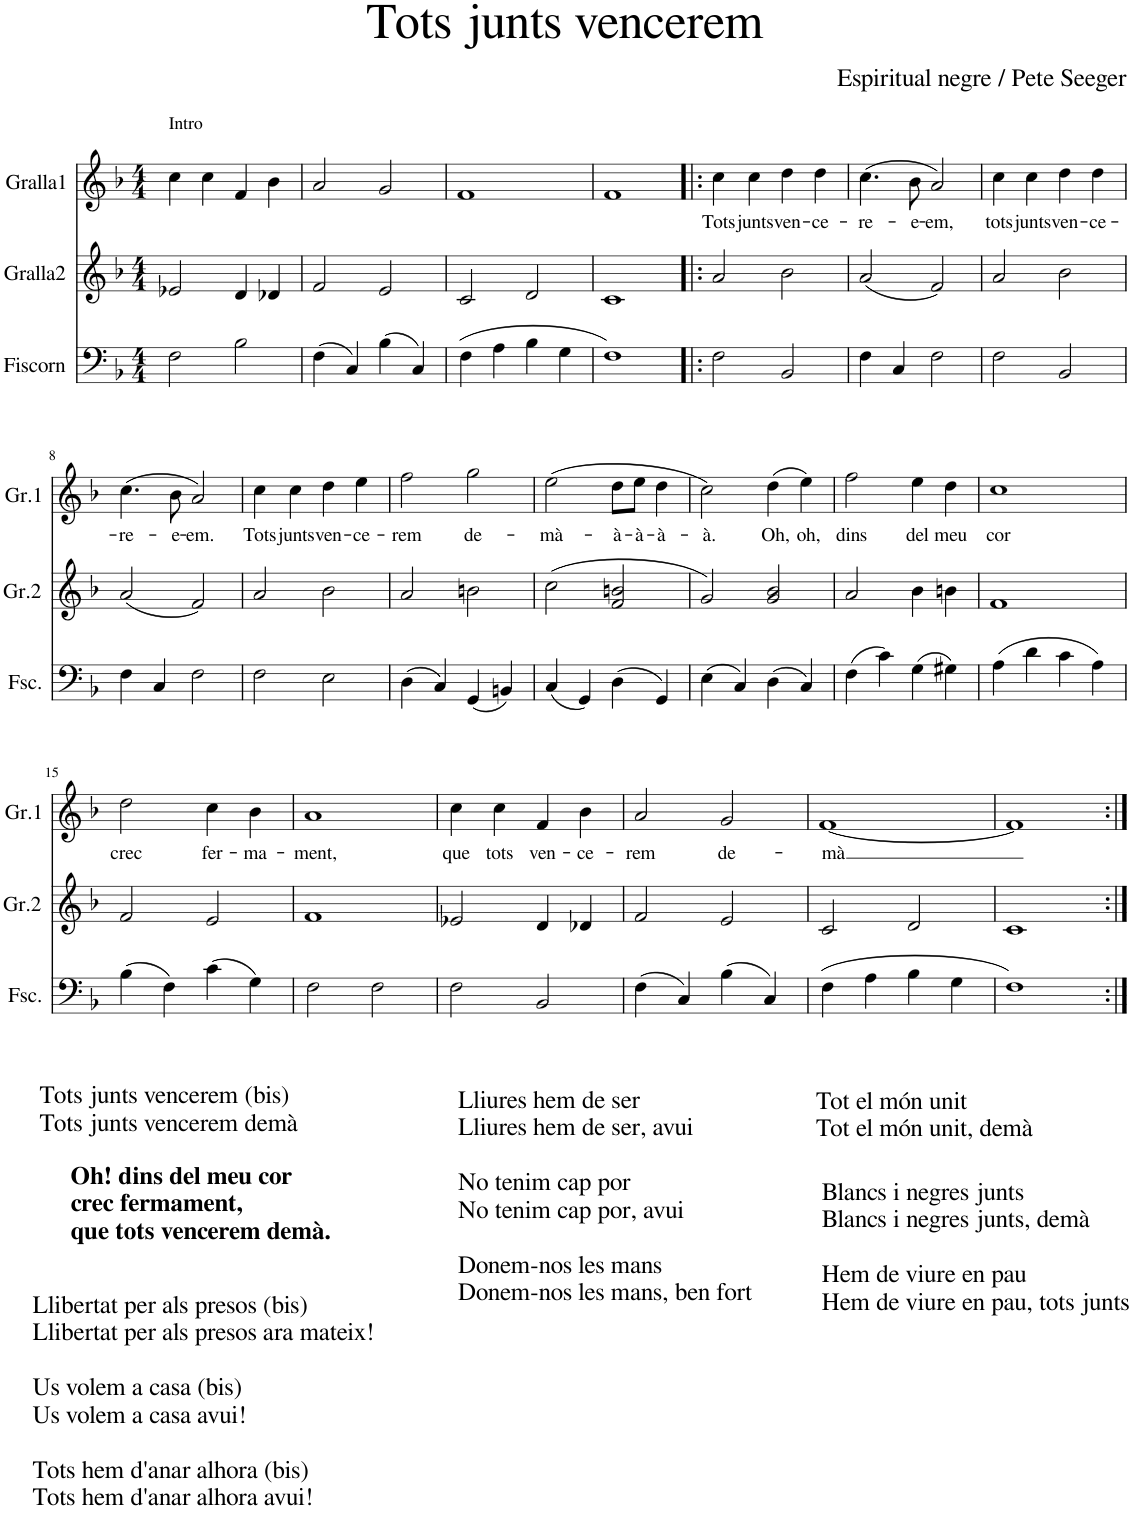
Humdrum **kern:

**kern	**kern	**kern	**text
*part3	*part2	*part1	*part1
*staff3	*staff2	*staff1	*staff1
*I"Fiscorn	*I"Gralla2	*I"Gralla1	*
*I'Fsc.	*I'Gr.2	*I'Gr.1	*
*clefF4	*clefG2	*clefG2	*
*Trd1c2	*	*	*
*k[b-]	*k[b-]	*k[b-]	*
*M4/4	*M4/4	*M4/4	*
=1	=1	=1	=1
!	!	!LO:TX:a:t=Intro	!
2F\	2e-X/	4cc\	.
.	.	4cc\	.
2B-\	4d/	4f/	.
.	4d-X/	4b-\	.
=2	=2	=2	=2
(4F\	2f/	2a/	.
4C/)	.	.	.
(4B-\	2e/	2g/	.
4C/)	.	.	.
=3	=3	=3	=3
(4F\	2c/	1f	.
4A\	.	.	.
4B-\	2d/	.	.
4G\	.	.	.
=4	=4	=4	=4
1F)	1c	1f	.
=5!|:	=5!|:	=5!|:	=5!|:
!	!	!	!LO:LY:b
2F\	2a/	4cc\	Tots
!	!	!	!LO:LY:b
.	.	4cc\	junts
!	!	!	!LO:LY:b
2BB-/	2b-\	4dd\	ven-
!	!	!	!LO:LY:b
.	.	4dd\	-ce-
=6	=6	=6	=6
!	!	!	!LO:LY:b
4F\	(2a/	(4.cc\	-re-
4C/	.	.	.
!	!	!	!LO:LY:b
.	.	8b-\	-e-
!	!	!	!LO:LY:b
2F\	2f/)	2a/)	-em,
=7	=7	=7	=7
!	!	!	!LO:LY:b
2F\	2a/	4cc\	tots
!	!	!	!LO:LY:b
.	.	4cc\	junts
!	!	!	!LO:LY:b
2BB-/	2b-\	4dd\	ven-
!	!	!	!LO:LY:b
.	.	4dd\	-ce-
!!LO:LB:g=z
=8	=8	=8	=8
!	!	!	!LO:LY:b
4F\	(2a/	(4.cc\	-re-
4C/	.	.	.
!	!	!	!LO:LY:b
.	.	8b-\	-e-
!	!	!	!LO:LY:b
2F\	2f/)	2a/)	-em.
=9	=9	=9	=9
!	!	!	!LO:LY:b
2F\	2a/	4cc\	Tots
!	!	!	!LO:LY:b
.	.	4cc\	junts
!	!	!	!LO:LY:b
2E\	2b-\	4dd\	ven-
!	!	!	!LO:LY:b
.	.	4ee\	-ce-
=10	=10	=10	=10
!	!	!	!LO:LY:b
(4D\	2a/	2ff\	-rem
4C/)	.	.	.
!	!	!	!LO:LY:b
(4GG/	2bn\	2gg\	de-
4BBn/)	.	.	.
=11	=11	=11	=11
!	!	!	!LO:LY:b
(4C/	(2cc\	(2ee\	-mà-
4GG/)	.	.	.
!	!	!	!LO:LY:b
(4D\	2f/ 2bn/	8dd\L	-à-
!	!	!	!LO:LY:b
.	.	8ee\J	-à-
!	!	!	!LO:LY:b
4GG/)	.	4dd\	-à-
=12	=12	=12	=12
!	!	!	!LO:LY:b
(4E\	2g/)	2cc\)	-à.
4C/)	.	.	.
!	!	!	!LO:LY:b
(4D\	2g/ 2b-/	(4dd\	Oh,
!	!	!	!LO:LY:b
4C/)	.	4ee\)	oh,
=13	=13	=13	=13
!	!	!	!LO:LY:b
(4F\	2a/	2ff\	dins
4c\)	.	.	.
!	!	!	!LO:LY:b
(4G\	4b-\	4ee\	del
!	!	!	!LO:LY:b
4G#X\)	4bn\	4dd\	meu
=14	=14	=14	=14
!	!	!	!LO:LY:b
(4A\	1f	1cc	cor
4d\	.	.	.
4c\	.	.	.
4A\)	.	.	.
!!LO:LB:g=z
=15	=15	=15	=15
!	!	!	!LO:LY:b
(4B-\	2f/	2dd\	crec
4F\)	.	.	.
!	!	!	!LO:LY:b
(4c\	2e/	4cc\	fer-
!	!	!	!LO:LY:b
4G\)	.	4b-\	-ma-
=16	=16	=16	=16
!	!	!	!LO:LY:b
2F\	1f	1a	-ment,
2F\	.	.	.
=17	=17	=17	=17
!	!	!	!LO:LY:b
2F\	2e-X/	4cc\	que
!	!	!	!LO:LY:b
.	.	4cc\	tots
!	!	!	!LO:LY:b
2BB-/	4d/	4f/	ven-
!	!	!	!LO:LY:b
.	4d-X/	4b-\	-ce-
=18	=18	=18	=18
!	!	!	!LO:LY:b
(4F\	2f/	2a/	-rem
4C/)	.	.	.
!	!	!	!LO:LY:b
(4B-\	2e/	2g/	de-
4C/)	.	.	.
=19	=19	=19	=19
!	!	!	!LO:LY:b
(4F\	2c/	[1f	-mà
4A\	.	.	.
4B-\	2d/	.	.
4G\	.	.	.
=20	=20	=20	=20
1F)	1c	1f]	.
=:|!	=:|!	=:|!	=:|!
*-	*-	*-	*-
